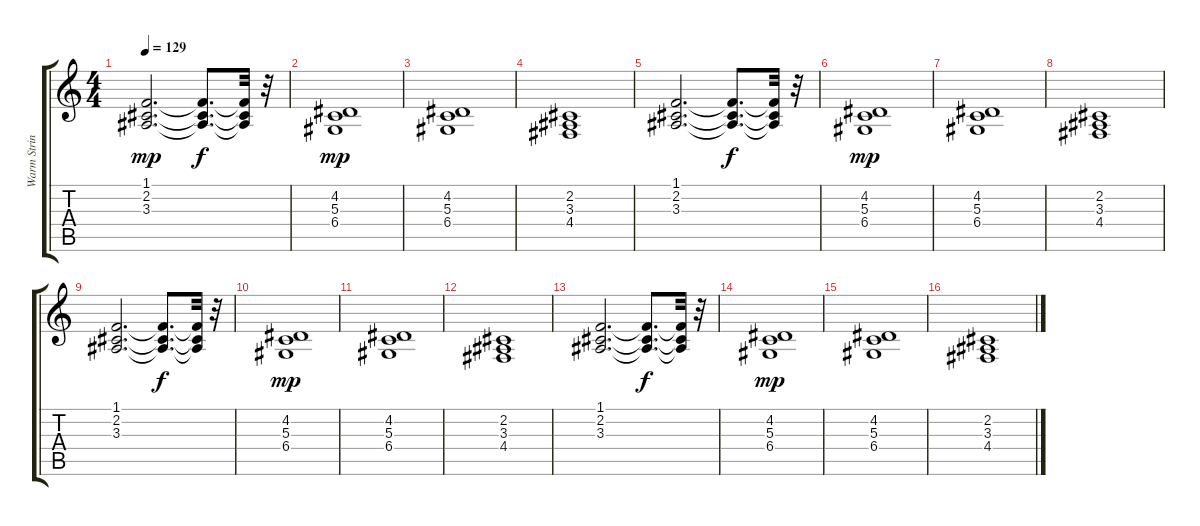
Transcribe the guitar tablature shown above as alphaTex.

\track ("Warm Strin" "Warm Strin") {instrument pad2warm}
\staff {score tabs}
\tuning (E4 B3 G3 D3 A2 E2) {hide}
\ts (4 4)
\tempo 129
\clef g2
\ks c
(1.1 2.2 3.3).2{d dy mp} (1.1{t} 2.2{t} 3.3{t}).8{d dy f} (1.1{t} 2.2{t} 3.3{t}).32 r.32 |
(4.2 5.3 6.4).1{dy mp} |
(4.2 5.3 6.4).1 |
(2.2 3.3 4.4).1 |
(1.1 2.2 3.3).2{d} (1.1{t} 2.2{t} 3.3{t}).8{d dy f} (1.1{t} 2.2{t} 3.3{t}).32 r.32 |
(4.2 5.3 6.4).1{dy mp} |
(4.2 5.3 6.4).1 |
(2.2 3.3 4.4).1 |
(1.1 2.2 3.3).2{d} (1.1{t} 2.2{t} 3.3{t}).8{d dy f} (1.1{t} 2.2{t} 3.3{t}).32 r.32 |
(4.2 5.3 6.4).1{dy mp} |
(4.2 5.3 6.4).1 |
(2.2 3.3 4.4).1 |
(1.1 2.2 3.3).2{d} (1.1{t} 2.2{t} 3.3{t}).8{d dy f} (1.1{t} 2.2{t} 3.3{t}).32 r.32 |
(4.2 5.3 6.4).1{dy mp} |
(4.2 5.3 6.4).1 |
(2.2 3.3 4.4).1
